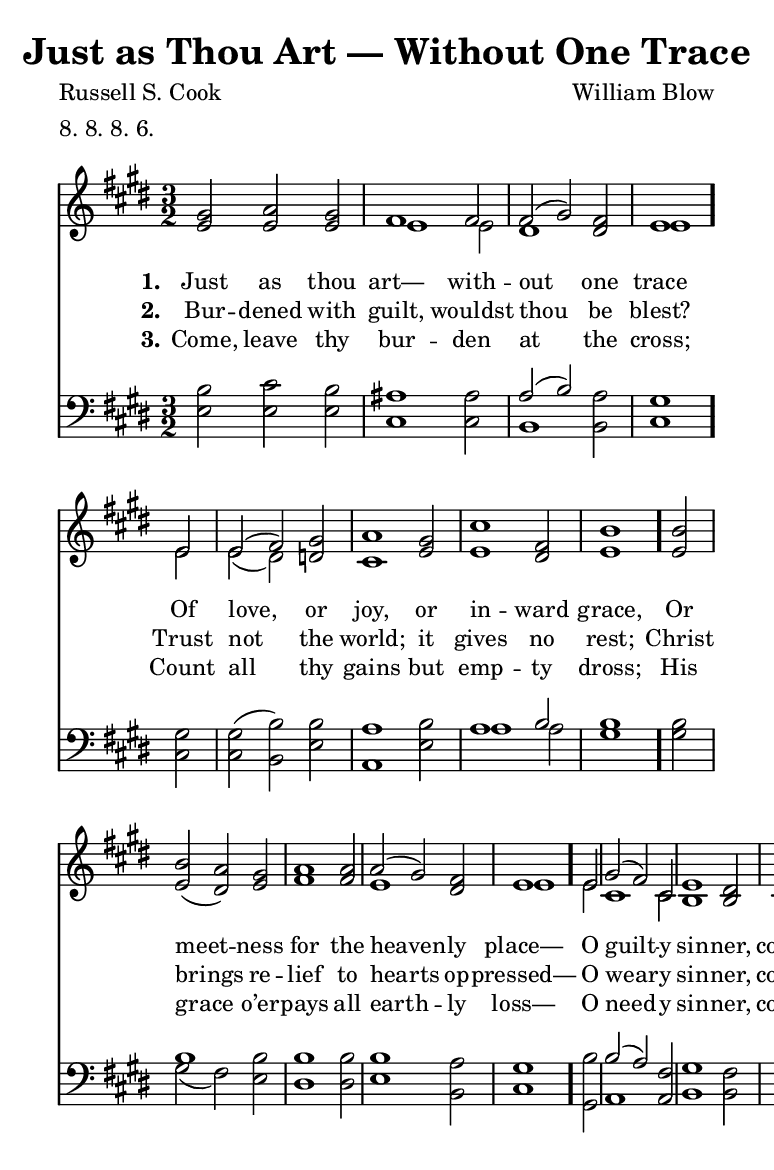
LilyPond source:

\include "common/global.ily"
\paper {
  \include "common/paper.ily"
  ragged-bottom = ##t
  systems-per-page = ##f
  system-count = 3

}

\header{
  %gospel
  hymnnumber = "85"
  title = "Just as Thou Art — Without One Trace"
  tunename = "Agnus Dei" % see https://hymnary.org/tune/agnus_dei_blow
  meter = "8. 8. 8. 6."
  poet = "Russell S. Cook" % see https://hymnary.org/text/just_as_thou_art_without_one_trace
  composer = "William Blow" % see https://hymnary.org/tune/agnus_dei_blow
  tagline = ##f
}

% for fermata in MIDI
ta = { \tempo 2=90 }
tb = { \tempo 2=45 }

patternAA = { c2 c2 c2 | c1 c2 | c2( c2) c2 | c1 }
patternAB = { c2 c2 c2 | c1 c2 | c1      c2 | c1 }

patternBA = { c2 | c2( c2) c2 | c1 c2 | c1      c2 | c1 }
patternBB = { c2 | c2( c2) c2 | c1 c2 | c2( c2) c2 | c1 }
patternBC = { c2 | c1      c2 | c1 c2 | c1      c2 | c1 }

patternCA = { c2 | c2( c2) c2 | c1 c2 | c1. }
patternCB = { c2 | c1      c2 | c1 c2 | c1. }

global = {
  \include "common/overrides.ily"
  \override Staff.TimeSignature.style = #'numbered
  \time 3/2
  \override Score.MetronomeMark.transparent = ##t % hide all fermata changes too
  \ta
  \key e \major
  \autoBeamOff
}

notesSoprano = {
\global
\relative c'' {

  \changePitch \patternAA { gis a gis | fis fis | fis gis fis | e }
  \changePitch \patternBA { e | e fis gis | a gis | cis fis, | b }
  \changePitch \patternBB { b | b a gis | a a | a gis fis | e }
  \changePitch \patternCA { e | gis fis cis | e dis | e }

  \bar "|."

}
}

notesAlto = {
\global
\relative e' {

  \changePitch \patternAB { e e e | e e | dis dis | e }
  \changePitch \patternBA { e | e dis d | cis e | e dis | e }
  \changePitch \patternBA { e | e dis e | fis fis | e dis | e }
  \changePitch \patternCB { e | cis cis | b b | b }

}
}

notesTenor = {
\global
\relative a {

  \changePitch \patternAA { b cis b | ais ais | a b a | gis }
  \changePitch \patternBA { gis | gis b b | a b | a b | b }
  \changePitch \patternBC { b | b b | b b | b a | gis }
  \changePitch \patternCA { b | b a fis | gis fis | gis }

}
}

notesBass = {
\global
\relative f {

  \changePitch \patternAB { e e e | cis cis | b b | cis }
  \changePitch \patternBA { cis | cis b e | a, e' | a a | gis }
  \changePitch \patternBA { gis | gis fis e | dis dis | e b | cis }
  \changePitch \patternCB { gis | a a | b b | e }

}
}

wordsA = \lyricmode {
\set stanza = "1."

Just as thou art— with -- out one trace \bar "."
Of love, or joy, or in -- ward grace, \bar "."
Or meet -- ness for the heaven -- ly place— \bar "."
O guilt -- y sin -- ner, come! \bar "."

}

wordsB = \lyricmode {
\set stanza = "2."

Bur -- dened with guilt, wouldst thou be blest?
Trust not the world; it gives no rest;
Christ brings re -- lief to hearts op -- pressed—
O wear -- y sin -- ner, come!

}

wordsC = \lyricmode {
\set stanza = "3."

Come, leave thy bur -- den at the cross;
Count all thy gains but emp -- ty dross;
His grace o’er -- pays all earth -- ly loss—
O need -- y sin -- ner, come!

}

wordsD = \markuplist {

\line { Come, hither bring thy boding fears, }
\line { Thine aching heart, thy bursting tears; }
\line { ’Tis mercy’s voice salutes thine ears; }
\line { { \hspace #2 } O trembling sinner, come! }

}

wordsE = \markuplist {

\line { “The Spirit and the bride say, Come”; }
\line { Rejoicing saints reecho, “Come.” }
\line { Who faints, who thirsts, who will, may come, }
\line { { \hspace #2 } The Saviour bids thee, come! }

}

\score {
  \context ChoirStaff <<
    \context Staff = upper <<
      \set Staff.autoBeaming = ##f
      \set ChoirStaff.systemStartDelimiter = #'SystemStartBar
      \set ChoirStaff.printPartCombineTexts = ##f
      \partcombine #'(2 . 11) \notesSoprano \notesAlto
      \context NullVoice = sopranos { \voiceOne << \notesSoprano >> }
      \context Lyrics = one   \lyricsto sopranos \wordsA
      \context Lyrics = two   \lyricsto sopranos \wordsB
      \context Lyrics = three \lyricsto sopranos \wordsC
    >>
    \context Staff = men <<
      \set Staff.autoBeaming = ##f
      \clef bass
      \set ChoirStaff.printPartCombineTexts = ##f
      \partcombine #'(2 . 11) \notesTenor \notesBass
    >>
  >>
  \layout {
    \include "common/layout.ily"
  }
  #(cond ((ly:get-option 'eog-midi-permitted) #{ \midi{
    \include "common/midi.ily"
  } #}))
}

\markup { \column {
  \fontsize #0.3 \fill-line { \vcenter \column {
    \vspace #0.9 % not enough space for \vspace #1
    \line{ \bold 4 \column { \wordsD } } \combine \null \vspace #0.4
    \line{ \bold 5 \column { \wordsE } }
    \vspace #1
  } }
  \fill-line { \line { Alternate tune: No. 44. } }
} }

\version "2.19.49"  % necessary for upgrading to future LilyPond versions.

% vi:set et ts=2 sw=2 ai nocindent syntax=lilypond:
